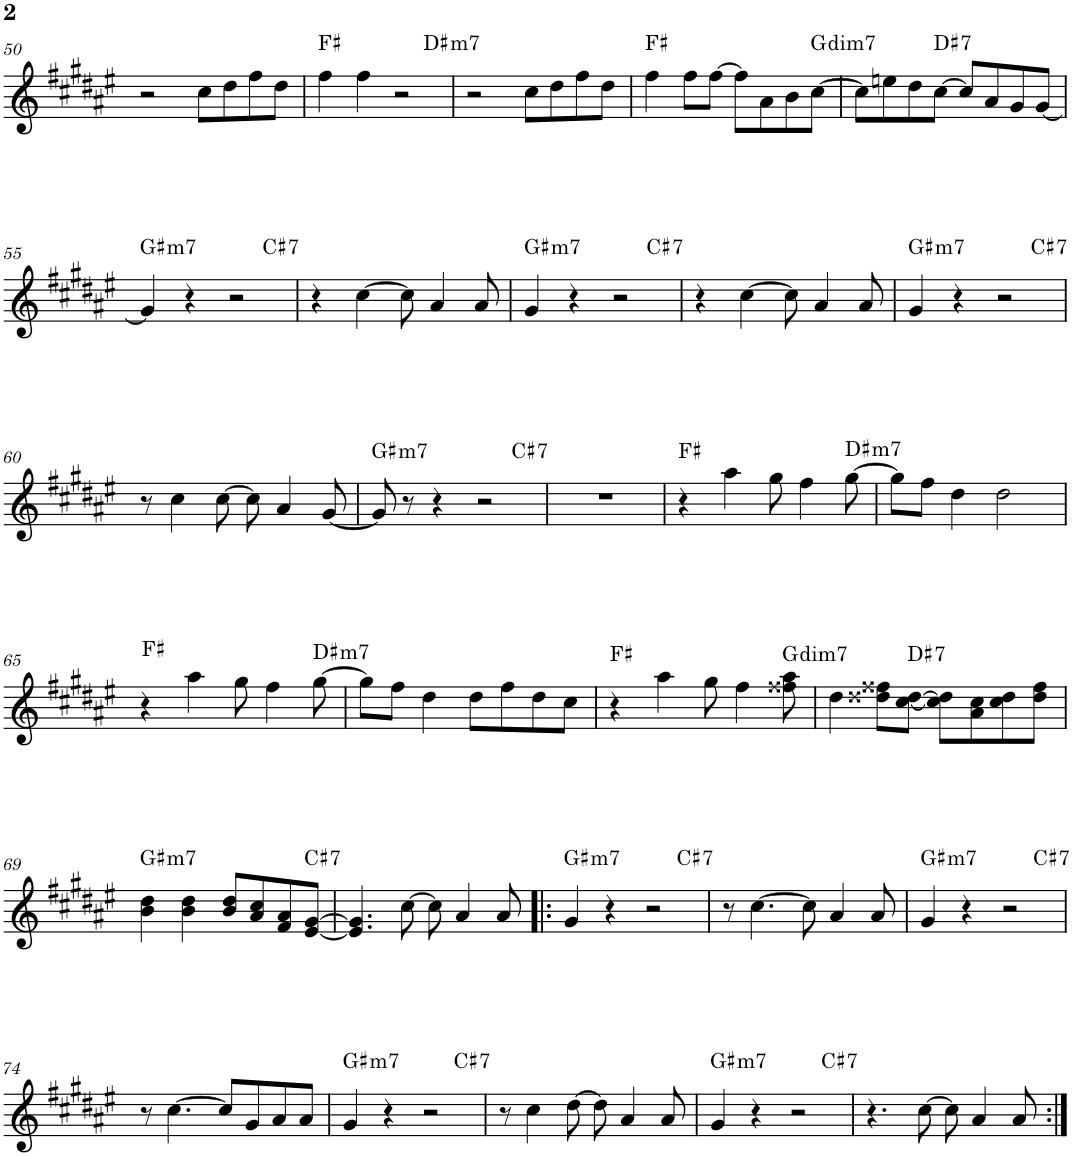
**kern	**harte
*part1	*part1
*staff1	*
*I"Flauta	*
*I'Fl.	*
!!LO:PB:g=z
*clefG2	*
*k[f#c#g#d#a#e#]	*
*M4/4	*
=50	=50
2r	.
8cc#\L	.
8dd#\	.
8ff#\	.
8dd#\J	.
=51	=51
*^	*
4ff#\	2.ryy	F#:maj
4ff#\	.	.
2r	.	.
!	!	!LO:H:kt=m7
.	4ryy	D#:min7
*v	*v	*
=52	=52
2r	.
8cc#\L	.
8dd#\	.
8ff#\	.
8dd#\J	.
=53	=53
4ff#\	F#:maj
8ff#\L	.
[8ff#\J	.
8ff#\L]	.
8a#\	.
8b\	.
!	!LO:H:kt=dim7
[8cc#\J	G:dim7
=54	=54
8cc#\L]	.
8een\	.
8dd#\	.
!	!LO:H:kt=7
[8cc#\J	D#:7
8cc#/L]	.
8a#/	.
8g#/	.
[8g#/J	.
!!LO:LB:g=z
=55	=55
!	!LO:H:kt=m7
*^	*
4g#/]	2.ryy	G#:min7
4r	.	.
2r	.	.
!	!	!LO:H:kt=7
.	4ryy	C#:7
*v	*v	*
=56	=56
4r	.
[4cc#\	.
8cc#\]	.
4a#/	.
8a#/	.
=57	=57
!	!LO:H:kt=m7
*^	*
4g#/	2.ryy	G#:min7
4r	.	.
2r	.	.
!	!	!LO:H:kt=7
.	4ryy	C#:7
*v	*v	*
=58	=58
4r	.
[4cc#\	.
8cc#\]	.
4a#/	.
8a#/	.
=59	=59
!	!LO:H:kt=m7
*^	*
4g#/	2.ryy	G#:min7
4r	.	.
2r	.	.
!	!	!LO:H:kt=7
.	4ryy	C#:7
*v	*v	*
!!LO:LB:g=z
=60	=60
8r	.
4cc#\	.
[8cc#\	.
8cc#\]	.
4a#/	.
[8g#/	.
=61	=61
!	!LO:H:kt=m7
*^	*
8g#/]	2.ryy	G#:min7
8r	.	.
4r	.	.
2r	.	.
!	!	!LO:H:kt=7
.	4ryy	C#:7
*v	*v	*
=62	=62
1r	.
=63	=63
4r	F#:maj
4aa#\	.
8gg#\	.
4ff#\	.
!	!LO:H:kt=m7
[8gg#\	D#:min7
=64	=64
8gg#\L]	.
8ff#\J	.
4dd#\	.
2dd#\	.
!!LO:LB:g=z
=65	=65
4r	F#:maj
4aa#\	.
8gg#\	.
4ff#\	.
!	!LO:H:kt=m7
[8gg#\	D#:min7
=66	=66
8gg#\L]	.
8ff#\J	.
4dd#\	.
8dd#\L	.
8ff#\	.
8dd#\	.
8cc#\J	.
=67	=67
4r	F#:maj
4aa#\	.
8gg#\	.
4ff#\	.
!	!LO:H:kt=dim7
8ff##X\ 8aa#\	G:dim7
=68	=68
4dd#\	.
8dd##X\ 8ff##X\L	.
!	!LO:H:kt=7
[8cc#\ [8dd##\J	D#:7
8cc#\] 8dd##\]L	.
8a#\ 8cc#\	.
8cc#\ 8dd##\	.
8dd##\ 8ff##\J	.
!!LO:LB:g=z
=69	=69
!	!LO:H:kt=m7
4b\ 4dd#\	G#:min7
4b\ 4dd#\	.
8b/ 8dd#/L	.
8a#/ 8cc#/	.
8f#/ 8a#/	.
!	!LO:H:kt=7
[8e#/ [8g#/J	C#:7
=70	=70
4.e#/] 4.g#/]	.
[8cc#\	.
8cc#\]	.
4a#/	.
8a#/	.
=71!|:	=71!|:
!	!LO:H:kt=m7
*^	*
4g#/	2.ryy	G#:min7
4r	.	.
2r	.	.
!	!	!LO:H:kt=7
.	4ryy	C#:7
*v	*v	*
=72	=72
8r	.
[4.cc#\	.
8cc#\]	.
4a#/	.
8a#/	.
=73	=73
!	!LO:H:kt=m7
*^	*
4g#/	2.ryy	G#:min7
4r	.	.
2r	.	.
!	!	!LO:H:kt=7
.	4ryy	C#:7
*v	*v	*
!!LO:LB:g=z
=74	=74
8r	.
[4.cc#\	.
8cc#/L]	.
8g#/	.
8a#/	.
8a#/J	.
=75	=75
!	!LO:H:kt=m7
*^	*
4g#/	2.ryy	G#:min7
4r	.	.
2r	.	.
!	!	!LO:H:kt=7
.	4ryy	C#:7
*v	*v	*
=76	=76
8r	.
4cc#\	.
[8dd#\	.
8dd#\]	.
4a#/	.
8a#/	.
=77	=77
!	!LO:H:kt=m7
*^	*
4g#/	2.ryy	G#:min7
4r	.	.
2r	.	.
!	!	!LO:H:kt=7
.	4ryy	C#:7
*v	*v	*
=78	=78
4.r	.
[8cc#\	.
8cc#\]	.
4a#/	.
8a#/	.
=:|!	=:|!
*-	*-
